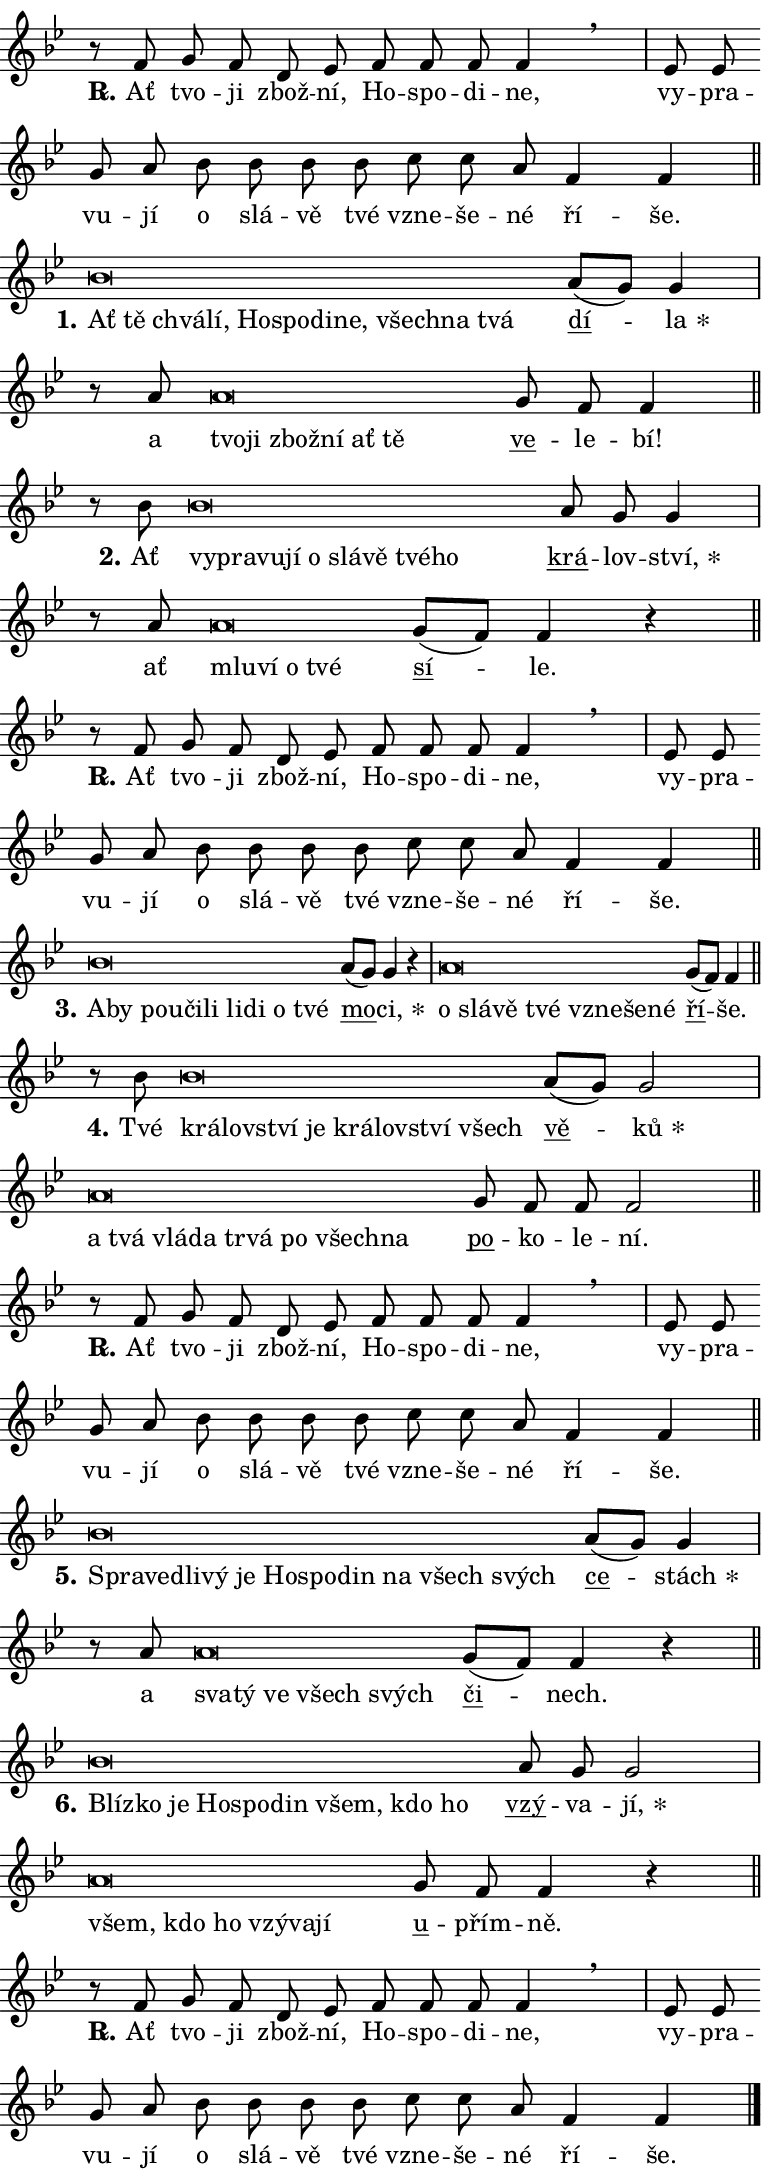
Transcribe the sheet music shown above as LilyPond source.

\version "2.24.0"
\header { tagline = "" }
\paper {
  indent = 0\cm
  top-margin = 0\cm
  right-margin = 0.13\cm % to fit lyric hyphens
  bottom-margin = 0\cm
  left-margin = 0\cm
  paper-width = 13\cm
  page-breaking = #ly:one-page-breaking
  system-system-spacing.basic-distance = #11
  score-system-spacing.basic-distance = #11
  ragged-last = ##f
}


%% Author: Thomas Morley
%% https://lists.gnu.org/archive/html/lilypond-user/2020-05/msg00002.html
#(define (line-position grob)
"Returns position of @var[grob} in current system:
   @code{'start}, if at first time-step
   @code{'end}, if at last time-step
   @code{'middle} otherwise
"
  (let* ((col (ly:item-get-column grob))
         (ln (ly:grob-object col 'left-neighbor))
         (rn (ly:grob-object col 'right-neighbor))
         (col-to-check-left (if (ly:grob? ln) ln col))
         (col-to-check-right (if (ly:grob? rn) rn col))
         (break-dir-left
           (and
             (ly:grob-property col-to-check-left 'non-musical #f)
             (ly:item-break-dir col-to-check-left)))
         (break-dir-right
           (and
             (ly:grob-property col-to-check-right 'non-musical #f)
             (ly:item-break-dir col-to-check-right))))
        (cond ((eqv? 1 break-dir-left) 'start)
              ((eqv? -1 break-dir-right) 'end)
              (else 'middle))))

#(define (tranparent-at-line-position vctor)
  (lambda (grob)
  "Relying on @code{line-position} select the relevant enry from @var{vctor}.
Used to determine transparency,"
    (case (line-position grob)
      ((end) (not (vector-ref vctor 0)))
      ((middle) (not (vector-ref vctor 1)))
      ((start) (not (vector-ref vctor 2))))))

noteHeadBreakVisibility =
#(define-music-function (break-visibility)(vector?)
"Makes @code{NoteHead}s transparent relying on @var{break-visibility}"
#{
  \override NoteHead.transparent =
    #(tranparent-at-line-position break-visibility)
#})

#(define delete-ledgers-for-transparent-note-heads
  (lambda (grob)
    "Reads whether a @code{NoteHead} is transparent.
If so this @code{NoteHead} is removed from @code{'note-heads} from
@var{grob}, which is supposed to be @code{LedgerLineSpanner}.
As a result ledgers are not printed for this @code{NoteHead}"
    (let* ((nhds-array (ly:grob-object grob 'note-heads))
           (nhds-list
             (if (ly:grob-array? nhds-array)
                 (ly:grob-array->list nhds-array)
                 '()))
           ;; Relies on the transparent-property being done before
           ;; Staff.LedgerLineSpanner.after-line-breaking is executed.
           ;; This is fragile ...
           (to-keep
             (remove
               (lambda (nhd)
                 (ly:grob-property nhd 'transparent #f))
               nhds-list)))
      ;; TODO find a better method to iterate over grob-arrays, similiar
      ;; to filter/remove etc for lists
      ;; For now rebuilt from scratch
      (set! (ly:grob-object grob 'note-heads)  '())
      (for-each
        (lambda (nhd)
          (ly:pointer-group-interface::add-grob grob 'note-heads nhd))
        to-keep))))

squashNotes = {
  \override NoteHead.X-extent = #'(-0.2 . 0.2)
  \override NoteHead.Y-extent = #'(-0.75 . 0)
  \override NoteHead.stencil =
    #(lambda (grob)
       (let ((pos (ly:grob-property grob 'staff-position)))
         (begin
           (if (< pos -7) (display "ERROR: Lower brevis then expected\n") (display ""))
           (if (<= pos -6) ly:text-interface::print ly:note-head::print))))
}
unSquashNotes = {
  \revert NoteHead.X-extent
  \revert NoteHead.Y-extent
  \revert NoteHead.stencil
}

hideNotes = \noteHeadBreakVisibility #begin-of-line-visible
unHideNotes = \noteHeadBreakVisibility #all-visible

% work-around for resetting accidentals
% https://lilypond.org/doc/v2.23/Documentation/notation/displaying-rhythms#unmetered-music
cadenzaMeasure = {
  \cadenzaOff
  \partial 1024 s1024
  \cadenzaOn
}

#(define-markup-command (accent layout props text) (markup?)
  "Underline accented syllable"
  (interpret-markup layout props
    #{\markup \override #'(offset . 4.3) \underline { #text }#}))

responsum = \markup \concat {
  "R" \hspace #-1.05 \path #0.1 #'((moveto 0 0.07) (lineto 0.9 0.8)) \hspace #0.05 "."
}

spaceSize = #0.6828661417322834 % exact space size for TeX Gyre Schola

\layout {
  \context {
    \Staff
    \remove "Time_signature_engraver"
    \override LedgerLineSpanner.after-line-breaking = #delete-ledgers-for-transparent-note-heads
  }
  \context {
    \Lyrics {
      \override LyricSpace.minimum-distance = \spaceSize
      \override LyricText.font-name = #"TeX Gyre Schola"
      \override LyricText.font-size = 1
      \override StanzaNumber.font-name = #"TeX Gyre Schola Bold"
      \override StanzaNumber.font-size = 1
    }
  }
  \context {
    \Score 
    \override NoteHead.text =
      #(lambda (grob) 
        (let ((pos (ly:grob-property grob 'staff-position)))
          #{\markup {
            \combine
              \halign #-0.55 \raise #(if (= pos -6) 0 0.5) \override #'(thickness . 2) \draw-line #'(3.2 . 0)
              \musicglyph "noteheads.sM1"
          }#}))
  }
}

% magnetic-lyrics.ily
%
%   written by
%     Jean Abou Samra <jean@abou-samra.fr>
%     Werner Lemberg <wl@gnu.org>
%
%   adapted by
%     Jiri Hon <jiri.hon@gmail.com>
%
% Version 2022-Apr-15

% https://www.mail-archive.com/lilypond-user@gnu.org/msg149350.html

#(define (Left_hyphen_pointer_engraver context)
   "Collect syllable-hyphen-syllable occurrences in lyrics and store
them in properties.  This engraver only looks to the left.  For
example, if the lyrics input is @code{foo -- bar}, it does the
following.

@itemize @bullet
@item
Set the @code{text} property of the @code{LyricHyphen} grob between
@q{foo} and @q{bar} to @code{foo}.

@item
Set the @code{left-hyphen} property of the @code{LyricText} grob with
text @q{foo} to the @code{LyricHyphen} grob between @q{foo} and
@q{bar}.
@end itemize

Use this auxiliary engraver in combination with the
@code{lyric-@/text::@/apply-@/magnetic-@/offset!} hook."
   (let ((hyphen #f)
         (text #f))
     (make-engraver
      (acknowledgers
       ((lyric-syllable-interface engraver grob source-engraver)
        (set! text grob)))
      (end-acknowledgers
       ((lyric-hyphen-interface engraver grob source-engraver)
        ;(when (not (grob::has-interface grob 'lyric-space-interface))
          (set! hyphen grob)));)
      ((stop-translation-timestep engraver)
       (when (and text hyphen)
         (ly:grob-set-object! text 'left-hyphen hyphen))
       (set! text #f)
       (set! hyphen #f)))))

#(define (lyric-text::apply-magnetic-offset! grob)
   "If the space between two syllables is less than the value in
property @code{LyricText@/.details@/.squash-threshold}, move the right
syllable to the left so that it gets concatenated with the left
syllable.

Use this function as a hook for
@code{LyricText@/.after-@/line-@/breaking} if the
@code{Left_@/hyphen_@/pointer_@/engraver} is active."
   (let ((hyphen (ly:grob-object grob 'left-hyphen #f)))
     (when hyphen
       (let ((left-text (ly:spanner-bound hyphen LEFT)))
         (when (grob::has-interface left-text 'lyric-syllable-interface)
           (let* ((common (ly:grob-common-refpoint grob left-text X))
                  (this-x-ext (ly:grob-extent grob common X))
                  (left-x-ext
                   (begin
                     ;; Trigger magnetism for left-text.
                     (ly:grob-property left-text 'after-line-breaking)
                     (ly:grob-extent left-text common X)))
                  ;; `delta` is the gap width between two syllables.
                  (delta (- (interval-start this-x-ext)
                            (interval-end left-x-ext)))
                  (details (ly:grob-property grob 'details))
                  (threshold (assoc-get 'squash-threshold details 0.2)))
             (when (< delta threshold)
               (let* (;; We have to manipulate the input text so that
                      ;; ligatures crossing syllable boundaries are not
                      ;; disabled.  For languages based on the Latin
                      ;; script this is essentially a beautification.
                      ;; However, for non-Western scripts it can be a
                      ;; necessity.
                      (lt (ly:grob-property left-text 'text))
                      (rt (ly:grob-property grob 'text))
                      (is-space (grob::has-interface hyphen 'lyric-space-interface))
                      (space (if is-space " " ""))
                      (extra-delta (if is-space spaceSize 0))
                      ;; Append new syllable.
                      (ltrt-space (if (and (string? lt) (string? rt))
                                (string-append lt space rt)
                                (make-concat-markup (list lt space rt))))
                      ;; Right-align `ltrt` to the right side.
                      (ltrt-space-markup (grob-interpret-markup
                               grob
                               (make-translate-markup
                                (cons (interval-length this-x-ext) 0)
                                (make-right-align-markup ltrt-space)))))
                 (begin
                   ;; Don't print `left-text`.
                   (ly:grob-set-property! left-text 'stencil #f)
                   ;; Set text and stencil (which holds all collected
                   ;; syllables so far) and shift it to the left.
                   (ly:grob-set-property! grob 'text ltrt-space)
                   (ly:grob-set-property! grob 'stencil ltrt-space-markup)
                   (ly:grob-translate-axis! grob (- (- delta extra-delta)) X))))))))))


#(define (lyric-hyphen::displace-bounds-first grob)
   ;; Make very sure this callback isn't triggered too early.
   (let ((left (ly:spanner-bound grob LEFT))
         (right (ly:spanner-bound grob RIGHT)))
     (ly:grob-property left 'after-line-breaking)
     (ly:grob-property right 'after-line-breaking)
     (ly:lyric-hyphen::print grob)))

squashThreshold = #0.4

\layout {
  \context {
    \Lyrics
    \consists #Left_hyphen_pointer_engraver
    \override LyricText.after-line-breaking =
      #lyric-text::apply-magnetic-offset!
    \override LyricHyphen.stencil = #lyric-hyphen::displace-bounds-first
    \override LyricText.details.squash-threshold = \squashThreshold
    \override LyricHyphen.minimum-distance = 0
    \override LyricHyphen.minimum-length = \squashThreshold
  }
}

squashText = \override LyricText.details.squash-threshold = 9999
unSquashText = \override LyricText.details.squash-threshold = \squashThreshold

leftText = \override LyricText.self-alignment-X = #LEFT
unLeftText = \revert LyricText.self-alignment-X

starOffset = #(lambda (grob) 
                (let ((x_offset (ly:self-alignment-interface::aligned-on-x-parent grob)))
                  (if (= x_offset 0) 0 (+ x_offset 1.2))))

star = #(define-music-function (syllable)(string?)
"Append star separator at the end of a syllable"
#{
  \once \override LyricText.X-offset = #starOffset
  \lyricmode { \markup {
    #syllable
    \override #'((font-name . "TeX Gyre Schola Bold")) \hspace #0.2 \lower #0.65 \larger "*"
  } }
#})

starAccent = #(define-music-function (syllable)(string?)
"Append star separator at the end of a syllable and make accent"
#{
  \once \override LyricText.X-offset = #starOffset
  \lyricmode { \markup {
    \accent #syllable
    \override #'((font-name . "TeX Gyre Schola Bold")) \hspace #0.2 \lower #0.65 \larger "*"
  } }
#})

breath = #(define-music-function (syllable)(string?)
"Append breathing indicator at the end of a syllable"
#{
  \lyricmode { \markup { #syllable "+" } }
#})

optionalBreath = #(define-music-function (syllable)(string?)
"Append optional breathing indicator at the end of a syllable"
#{
  \lyricmode { \markup { #syllable "(+)" } }
#})


\score {
    <<
        \new Voice = "melody" { \cadenzaOn \key bes \major \relative { r8 f' g f d es \bar "" f f f f4 \breathe \cadenzaMeasure \bar "|" es8 es \bar "" g a \bar "" bes bes bes bes \bar "" c c a f4 f \cadenzaMeasure \bar "||" \break } }
        \new Lyrics \lyricsto "melody" { \lyricmode { \set stanza = \responsum
Ať tvo -- ji zbož -- ní, Ho -- spo -- di -- ne, vy -- pra -- vu -- jí o slá -- vě tvé vzne -- še -- né ří -- še. } }
    >>
    \layout {}
}

\score {
    <<
        \new Voice = "melody" { \cadenzaOn \key bes \major \relative { \squashNotes bes'\breve*1/16 \hideNotes \breve*1/16 \bar "" \breve*1/16 \bar "" \breve*1/16 \bar "" \breve*1/16 \bar "" \breve*1/16 \bar "" \breve*1/16 \bar "" \breve*1/16 \bar "" \breve*1/16 \bar "" \breve*1/16 \breve*1/16 \bar "" \unHideNotes \unSquashNotes \bar "" a8[( g)] g4 \cadenzaMeasure \bar "|" r8 a8 \squashNotes a\breve*1/16 \hideNotes \breve*1/16 \bar "" \breve*1/16 \bar "" \breve*1/16 \bar "" \breve*1/16 \breve*1/16 \bar "" \unHideNotes \unSquashNotes \bar "" g8 f f4 \cadenzaMeasure \bar "||" \break } }
        \new Lyrics \lyricsto "melody" { \lyricmode { \set stanza = "1."
\leftText Ať \squashText tě chvá -- lí, Ho -- spo -- di -- ne, všech -- na tvá \unLeftText \unSquashText \markup \accent dí -- \star la a \leftText tvo -- \squashText ji zbož -- ní ať tě \unLeftText \unSquashText \markup \accent ve -- le -- bí! } }
    >>
    \layout {}
}

\score {
    <<
        \new Voice = "melody" { \cadenzaOn \key bes \major \relative { r8 bes'8 \squashNotes bes\breve*1/16 \hideNotes \breve*1/16 \bar "" \breve*1/16 \bar "" \breve*1/16 \bar "" \breve*1/16 \bar "" \breve*1/16 \bar "" \breve*1/16 \bar "" \breve*1/16 \breve*1/16 \bar "" \unHideNotes \unSquashNotes \bar "" a8 g g4 \cadenzaMeasure \bar "|" r8 a8 \squashNotes a\breve*1/16 \hideNotes \breve*1/16 \bar "" \breve*1/16 \breve*1/16 \bar "" \unHideNotes \unSquashNotes \bar "" g8[( f)] f4 r \cadenzaMeasure \bar "||" \break } }
        \new Lyrics \lyricsto "melody" { \lyricmode { \set stanza = "2."
Ať \leftText vy -- \squashText pra -- vu -- jí o slá -- vě tvé -- ho \unLeftText \unSquashText \markup \accent krá -- lov -- \star ství, ať \leftText mlu -- \squashText ví o tvé \unLeftText \unSquashText \markup \accent sí -- le. } }
    >>
    \layout {}
}

\score {
    <<
        \new Voice = "melody" { \cadenzaOn \key bes \major \relative { r8 f' g f d es \bar "" f f f f4 \breathe \cadenzaMeasure \bar "|" es8 es \bar "" g a \bar "" bes bes bes bes \bar "" c c a f4 f \cadenzaMeasure \bar "||" \break } }
        \new Lyrics \lyricsto "melody" { \lyricmode { \set stanza = \responsum
Ať tvo -- ji zbož -- ní, Ho -- spo -- di -- ne, vy -- pra -- vu -- jí o slá -- vě tvé vzne -- še -- né ří -- še. } }
    >>
    \layout {}
}

\score {
    <<
        \new Voice = "melody" { \cadenzaOn \key bes \major \relative { \squashNotes bes'\breve*1/16 \hideNotes \breve*1/16 \bar "" \breve*1/16 \bar "" \breve*1/16 \bar "" \breve*1/16 \bar "" \breve*1/16 \bar "" \breve*1/16 \bar "" \breve*1/16 \bar "" \breve*1/16 \breve*1/16 \bar "" \unHideNotes \unSquashNotes \bar "" a8[( g)] g4 r \cadenzaMeasure \bar "|" \squashNotes a\breve*1/16 \hideNotes \breve*1/16 \bar "" \breve*1/16 \bar "" \breve*1/16 \bar "" \breve*1/16 \bar "" \breve*1/16 \breve*1/16 \bar "" \unHideNotes \unSquashNotes \bar "" g8[( f)] f4 \cadenzaMeasure \bar "||" \break } }
        \new Lyrics \lyricsto "melody" { \lyricmode { \set stanza = "3."
\leftText A -- \squashText by po -- u -- či -- li li -- di o tvé \unLeftText \unSquashText \markup \accent mo -- \star ci, \leftText o \squashText slá -- vě tvé vzne -- še -- né \unLeftText \unSquashText \markup \accent ří -- še. } }
    >>
    \layout {}
}

\score {
    <<
        \new Voice = "melody" { \cadenzaOn \key bes \major \relative { r8 bes'8 \squashNotes bes\breve*1/16 \hideNotes \breve*1/16 \bar "" \breve*1/16 \bar "" \breve*1/16 \bar "" \breve*1/16 \bar "" \breve*1/16 \bar "" \breve*1/16 \breve*1/16 \bar "" \unHideNotes \unSquashNotes \bar "" a8[( g)] g2 \cadenzaMeasure \bar "|" \squashNotes a\breve*1/16 \hideNotes \breve*1/16 \bar "" \breve*1/16 \bar "" \breve*1/16 \bar "" \breve*1/16 \bar "" \breve*1/16 \bar "" \breve*1/16 \bar "" \breve*1/16 \breve*1/16 \bar "" \unHideNotes \unSquashNotes \bar "" g8 f f f2 \cadenzaMeasure \bar "||" \break } }
        \new Lyrics \lyricsto "melody" { \lyricmode { \set stanza = "4."
Tvé \leftText krá -- \squashText lov -- ství je krá -- lov -- ství všech \unLeftText \unSquashText \markup \accent vě -- \star ků \leftText a \squashText tvá vlá -- da tr -- vá po všech -- na \unLeftText \unSquashText \markup \accent po -- ko -- le -- ní. } }
    >>
    \layout {}
}

\score {
    <<
        \new Voice = "melody" { \cadenzaOn \key bes \major \relative { r8 f' g f d es \bar "" f f f f4 \breathe \cadenzaMeasure \bar "|" es8 es \bar "" g a \bar "" bes bes bes bes \bar "" c c a f4 f \cadenzaMeasure \bar "||" \break } }
        \new Lyrics \lyricsto "melody" { \lyricmode { \set stanza = \responsum
Ať tvo -- ji zbož -- ní, Ho -- spo -- di -- ne, vy -- pra -- vu -- jí o slá -- vě tvé vzne -- še -- né ří -- še. } }
    >>
    \layout {}
}

\score {
    <<
        \new Voice = "melody" { \cadenzaOn \key bes \major \relative { \squashNotes bes'\breve*1/16 \hideNotes \breve*1/16 \bar "" \breve*1/16 \bar "" \breve*1/16 \bar "" \breve*1/16 \bar "" \breve*1/16 \bar "" \breve*1/16 \bar "" \breve*1/16 \bar "" \breve*1/16 \bar "" \breve*1/16 \breve*1/16 \bar "" \unHideNotes \unSquashNotes \bar "" a8[( g)] g4 \cadenzaMeasure \bar "|" r8 a8 \squashNotes a\breve*1/16 \hideNotes \breve*1/16 \bar "" \breve*1/16 \bar "" \breve*1/16 \breve*1/16 \bar "" \unHideNotes \unSquashNotes \bar "" g8[( f)] f4 r \cadenzaMeasure \bar "||" \break } }
        \new Lyrics \lyricsto "melody" { \lyricmode { \set stanza = "5."
\leftText Spra -- \squashText ve -- dli -- vý je Ho -- spo -- din na všech svých \unLeftText \unSquashText \markup \accent ce -- \star stách a \leftText sva -- \squashText tý ve všech svých \unLeftText \unSquashText \markup \accent či -- nech. } }
    >>
    \layout {}
}

\score {
    <<
        \new Voice = "melody" { \cadenzaOn \key bes \major \relative { \squashNotes bes'\breve*1/16 \hideNotes \breve*1/16 \bar "" \breve*1/16 \bar "" \breve*1/16 \bar "" \breve*1/16 \bar "" \breve*1/16 \bar "" \breve*1/16 \bar "" \breve*1/16 \breve*1/16 \bar "" \unHideNotes \unSquashNotes \bar "" a8 g g2 \cadenzaMeasure \bar "|" \squashNotes a\breve*1/16 \hideNotes \breve*1/16 \bar "" \breve*1/16 \bar "" \breve*1/16 \bar "" \breve*1/16 \breve*1/16 \bar "" \unHideNotes \unSquashNotes \bar "" g8 f f4 r \cadenzaMeasure \bar "||" \break } }
        \new Lyrics \lyricsto "melody" { \lyricmode { \set stanza = "6."
\leftText Blíz -- \squashText ko je Ho -- spo -- din všem, kdo ho \unLeftText \unSquashText \markup \accent vzý -- va -- \star jí, \leftText všem, \squashText kdo ho vzý -- va -- jí \unLeftText \unSquashText \markup \accent u -- přím -- ně. } }
    >>
    \layout {}
}

\score {
    <<
        \new Voice = "melody" { \cadenzaOn \key bes \major \relative { r8 f' g f d es \bar "" f f f f4 \breathe \cadenzaMeasure \bar "|" es8 es \bar "" g a \bar "" bes bes bes bes \bar "" c c a f4 f \cadenzaMeasure \bar "||" \break } \bar "|." }
        \new Lyrics \lyricsto "melody" { \lyricmode { \set stanza = \responsum
Ať tvo -- ji zbož -- ní, Ho -- spo -- di -- ne, vy -- pra -- vu -- jí o slá -- vě tvé vzne -- še -- né ří -- še. } }
    >>
    \layout {}
}
